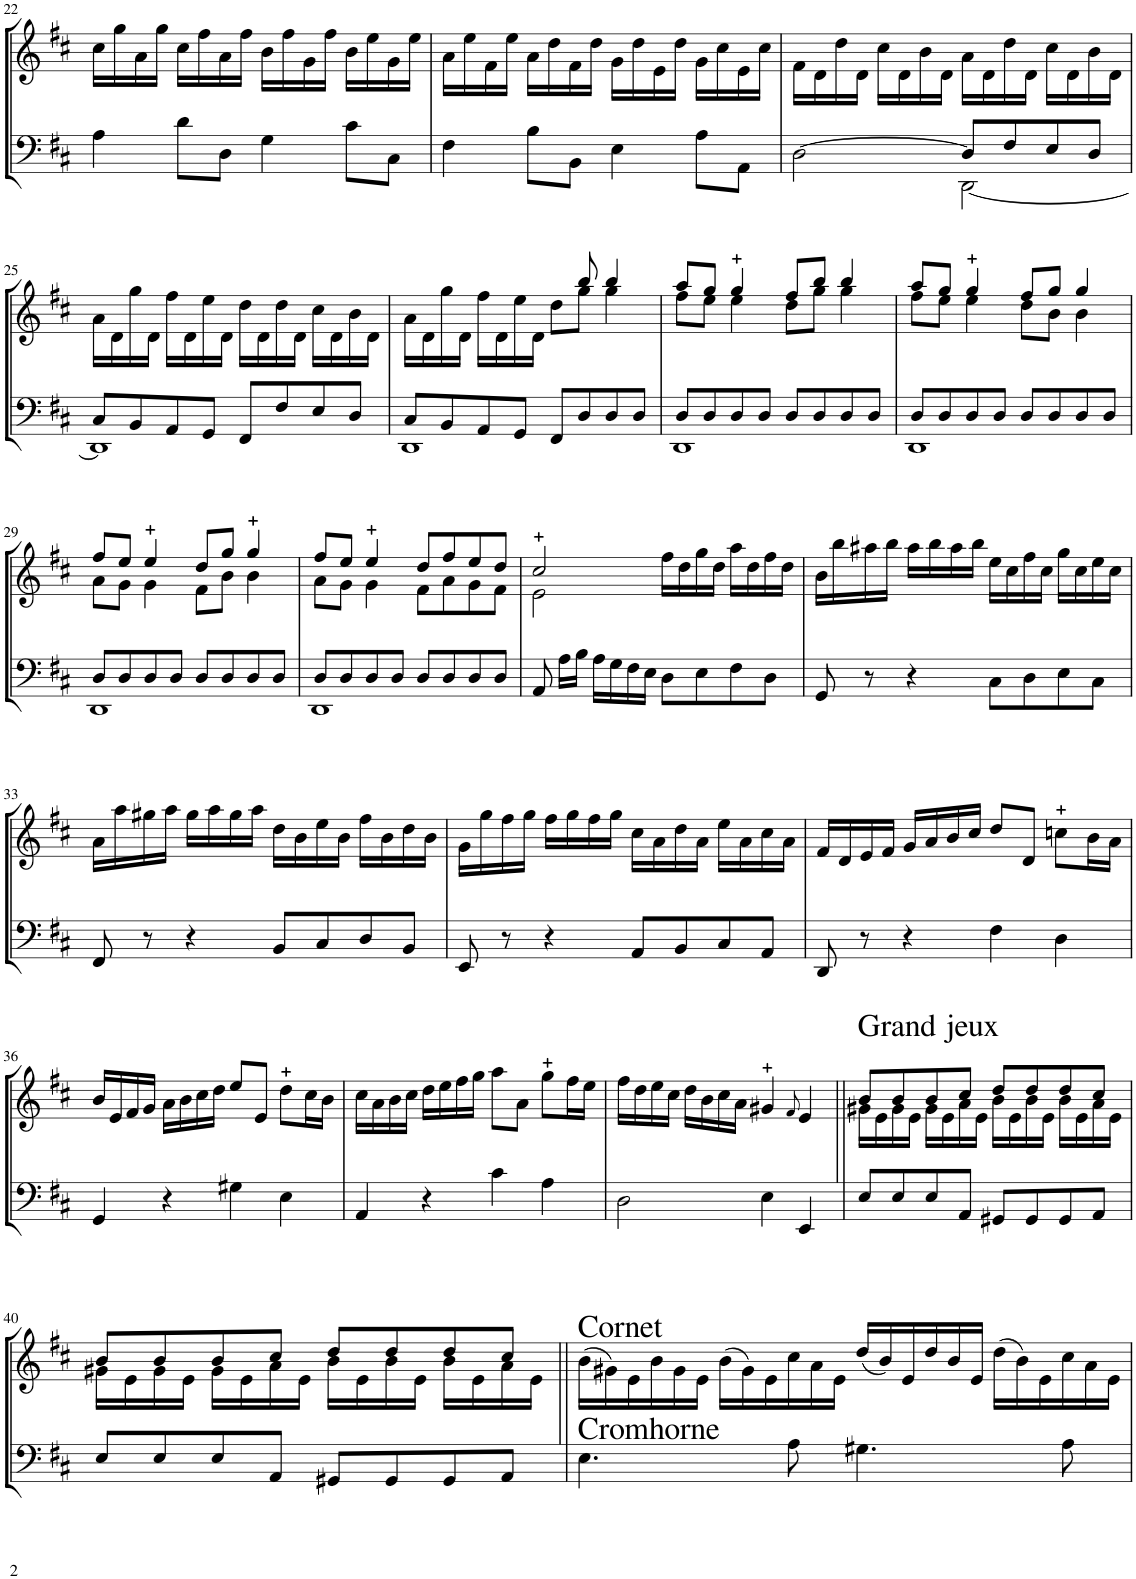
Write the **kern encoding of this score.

**kern	**kern
*part1	*part1
*staff2	*staff1
*I"Organ	*
!!LO:PB:g=z
*clefF4	*clefG2
*k[f#c#]	*k[f#c#]
*M4/4	*M4/4
*met(c)	*met(c)
=22	=22
4A\	16cc#\LL
.	16gg\
.	16a\
.	16gg\JJ
8d\L	16cc#\LL
.	16ff#\
8D\J	16a\
.	16ff#\JJ
4G\	16b\LL
.	16ff#\
.	16g\
.	16ff#\JJ
8c#\L	16b\LL
.	16ee\
8C#\J	16g\
.	16ee\JJ
=23	=23
4F#\	16a\LL
.	16ee\
.	16f#\
.	16ee\JJ
8B\L	16a\LL
.	16dd\
8BB\J	16f#\
.	16dd\JJ
4E\	16g\LL
.	16dd\
.	16e\
.	16dd\JJ
8A\L	16g\LL
.	16cc#\
8AA\J	16e\
.	16cc#\JJ
=24	=24
*^	*
[2D\	2ryy	16f#\LL
.	.	16d\
.	.	16dd\
.	.	16d\JJ
.	.	16cc#\LL
.	.	16d\
.	.	16b\
.	.	16d\JJ
8D/L]	[2DD\	16a\LL
.	.	16d\
8F#/	.	16dd\
.	.	16d\JJ
8E/	.	16cc#\LL
.	.	16d\
8D/J	.	16b\
.	.	16d\JJ
!!LO:LB:g=z
=25	=25	=25
8C#/L	1DD]	16a\LL
.	.	16d\
8BB/	.	16gg\
.	.	16d\JJ
8AA/	.	16ff#\LL
.	.	16d\
8GG/J	.	16ee\
.	.	16d\JJ
8FF#/L	.	16dd\LL
.	.	16d\
8F#/	.	16dd\
.	.	16d\JJ
8E/	.	16cc#\LL
.	.	16d\
8D/J	.	16b\
.	.	16d\JJ
=26	=26	=26
*	*	*^
8C#/L	1DD	16a\LL	2ryy
.	.	16d\	.
8BB/	.	16gg\	.
.	.	16d\JJ	.
8AA/	.	16ff#\LL	.
.	.	16d\	.
8GG/J	.	16ee\	.
.	.	16d\JJ	.
8FF#/L	.	8ryy	8dd\L
8D/	.	8bb/	8gg\J
8D/	.	4bb/	4gg\
8D/J	.	.	.
=27	=27	=27	=27
8D/L	1DD	8aa/L	8ff#\L
8D/	.	8gg/J	8ee\J
8D/	.	4gg/	4ee\
8D/J	.	.	.
8D/L	.	8ff#/L	8dd\L
8D/	.	8bb/J	8gg\J
8D/	.	4bb/	4gg\
8D/J	.	.	.
=28	=28	=28	=28
8D/L	1DD	8aa/L	8ff#\L
8D/	.	8gg/J	8ee\J
8D/	.	4gg/	4ee\
8D/J	.	.	.
8D/L	.	8ff#/L	8dd\L
8D/	.	8gg/J	8b\J
8D/	.	4gg/	4b\
8D/J	.	.	.
!!LO:LB:g=z	!!
=29	=29	=29	=29
8D/L	1DD	8ff#/L	8a\L
8D/	.	8ee/J	8g\J
8D/	.	4ee/	4g\
8D/J	.	.	.
8D/L	.	8dd/L	8f#\L
8D/	.	8gg/J	8b\J
8D/	.	4gg/	4b\
8D/J	.	.	.
=30	=30	=30	=30
8D/L	1DD	8ff#/L	8a\L
8D/	.	8ee/J	8g\J
8D/	.	4ee/	4g\
8D/J	.	.	.
8D/L	.	8dd/L	8f#\L
8D/	.	8ff#/	8a\
8D/	.	8ee/	8g\
8D/J	.	8dd/J	8f#\J
*v	*v	*	*
=31	=31	=31
8AA/	2cc#/	2e\
16A\LL	.	.
16B\JJ	.	.
16A\LL	.	.
16G\	.	.
16F#\	.	.
16E\JJ	.	.
8D\L	16ff#\LL	2ryy
.	16dd\	.
8E\	16gg\	.
.	16dd\JJ	.
8F#\	16aa\LL	.
.	16dd\	.
8D\J	16ff#\	.
.	16dd\JJ	.
*	*v	*v
=32	=32
8GG/	16b\LL
.	16bb\
8r	16aa#X\
.	16bb\JJ
4r	16aa#\LL
.	16bb\
.	16aa#\
.	16bb\JJ
8C#\L	16ee\LL
.	16cc#\
8D\	16ff#\
.	16cc#\JJ
8E\	16gg\LL
.	16cc#\
8C#\J	16ee\
.	16cc#\JJ
!!LO:LB:g=z
=33	=33
8FF#/	16a\LL
.	16aa\
8r	16gg#X\
.	16aa\JJ
4r	16gg#\LL
.	16aa\
.	16gg#\
.	16aa\JJ
8BB/L	16dd\LL
.	16b\
8C#/	16ee\
.	16b\JJ
8D/	16ff#\LL
.	16b\
8BB/J	16dd\
.	16b\JJ
=34	=34
8EE/	16g\LL
.	16gg\
8r	16ff#\
.	16gg\JJ
4r	16ff#\LL
.	16gg\
.	16ff#\
.	16gg\JJ
8AA/L	16cc#\LL
.	16a\
8BB/	16dd\
.	16a\JJ
8C#/	16ee\LL
.	16a\
8AA/J	16cc#\
.	16a\JJ
=35	=35
8DD/	16f#/LL
.	16d/
8r	16e/
.	16f#/JJ
4r	16g/LL
.	16a/
.	16b/
.	16cc#/JJ
4F#\	8dd/L
.	8d/J
4D\	8ccn\L
.	16b\L
.	16a\JJ
!!LO:LB:g=z
=36	=36
4GG/	16b/LL
.	16e/
.	16f#/
.	16g/JJ
4r	16a\LL
.	16b\
.	16cc#\
.	16dd\JJ
4G#X\	8ee/L
.	8e/J
4E\	8dd\L
.	16cc#\L
.	16b\JJ
=37	=37
4AA/	16cc#\LL
.	16a\
.	16b\
.	16cc#\JJ
4r	16dd\LL
.	16ee\
.	16ff#\
.	16gg\JJ
4c#\	8aa\L
.	8a\J
4A\	8gg\L
.	16ff#\L
.	16ee\JJ
=38	=38
2D\	16ff#\LL
.	16dd\
.	16ee\
.	16cc#\JJ
.	16dd\LL
.	16b\
.	16cc#\
.	16a\JJ
4E\	4g#X/
.	8qf#/
4EE/	4e/
=39||	=39||
*	*^
!	!LO:TX:a:t=Grand jeux	!
8E/L	8b/L	16g#X\LL
.	.	16e\
8E/	8b/	16g#\
.	.	16e\JJ
8E/	8b/	16g#\LL
.	.	16e\
8AA/J	8cc#/J	16a\
.	.	16e\JJ
8GG#X/L	8dd/L	16b\LL
.	.	16e\
8GG#/	8dd/	16b\
.	.	16e\JJ
8GG#/	8dd/	16b\LL
.	.	16e\
8AA/J	8cc#/J	16a\
.	.	16e\JJ
!!LO:LB:g=z	!!
=40	=40	=40
8E/L	8b/L	16g#X\LL
.	.	16e\
8E/	8b/	16g#\
.	.	16e\JJ
8E/	8b/	16g#\LL
.	.	16e\
8AA/J	8cc#/J	16a\
.	.	16e\JJ
8GG#X/L	8dd/L	16b\LL
.	.	16e\
8GG#/	8dd/	16b\
.	.	16e\JJ
8GG#/	8dd/	16b\LL
.	.	16e\
8AA/J	8cc#/J	16a\
.	.	16e\JJ
*	*v	*v
=41||	=41||
*	*Xtuplet
*	*^
!	!LO:TX:a:t=Cornet	!
!LO:TX:a:t=Cromhorne	!	!
*	*v	*v
4.E\	(24b\LL
.	24g#X\)
.	24e\
.	24b\
.	24g#\
.	24e\JJ
.	(24b\LL
.	24g#\)
.	24e\
8A\	24cc#\
.	24a\
.	24e\JJ
4.G#X\	(24dd/LL
.	24b/)
.	24e/
.	24dd/
.	24b/
.	24e/JJ
.	(24dd\LL
.	24b\)
.	24e\
8A\	24cc#\
.	24a\
.	24e\JJ
=	=
*-	*-
